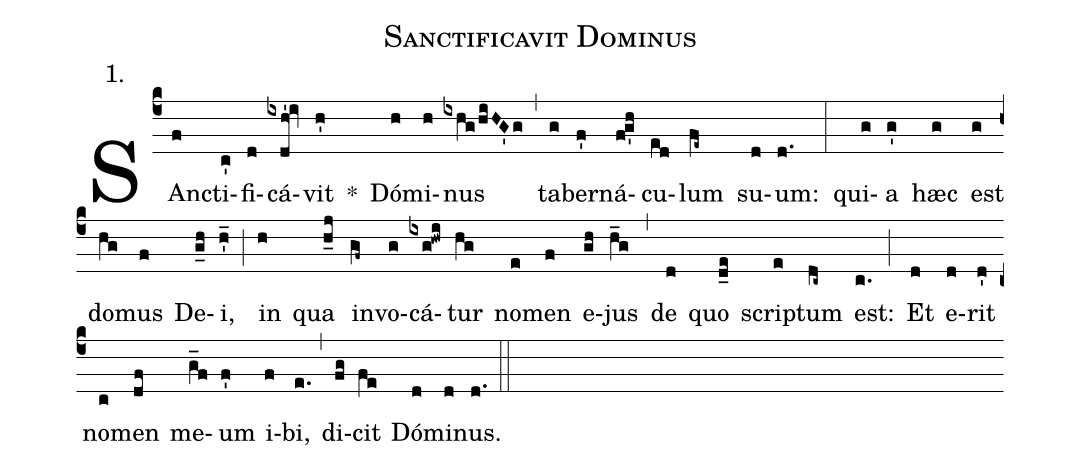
name:Sanctificavit Dominus;
office-part:Antiphona;
mode:1;
annotation:1.;
%%
(c4) SAn(f)cti(c')fi(d)cá(ixdh'!iv)vit(h') *() Dó(h)mi(h)nus(ixhg/hiHG'g) (,) ta(g)ber(f')ná(f!g'h)cu(ed)lum(fe~) su(d)um:(d.) (:) qui(g)a(g') hæc(g) est(g) do(hg)mus(f) De(g_h)i,(h'_) (;) in(h) qua(h_j) in(gf~)vo(g)cá(ixg!hwi)tur(hg) no(e)men(f) e(gh)jus(h_g) (,) de(d) quo(d_e) scri(e)ptum(dc~) est:(c.) (;) Et(d) e(d)rit(d') no(c)men(df) me(g_f)um(f') i(f)bi,(e.) (,) di(fg)cit(fe) Dó(d)mi(d)nus.(d.) (::)
